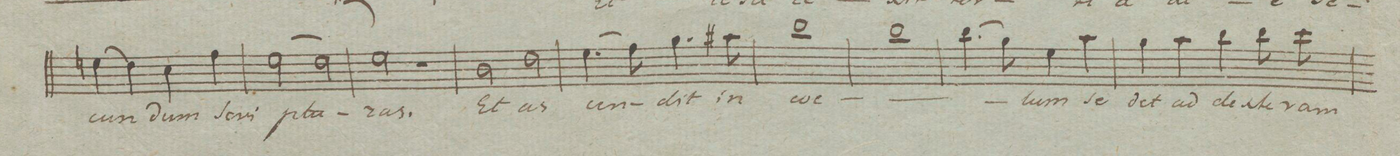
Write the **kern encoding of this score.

**kern	**text	**dynam
*I"Soprano Solo.	*	*
*clefC1	*	*
*k[]	*	*
*met(c|)	*	*
*M2/2	*	*
(4ccn\	-cun-	.
4b\)	.	.
4a\	-dum	.
4dd\	Scri-	.
=131	=131	=131
(2cc\	-ptu-	.
2b\)	.	.
=132	=132	=132
2cc\	-ras.	.
2r	.	.
=133	=133	=133
2g\	Et	.
2b\	as-	.
=134	=134	=134
1ryy	.	.
=135	=135	=135
(4.cc\	-cen-	.
8dd\)	.	.
4.ee\	-dit	.
8ff#X\	in	.
=136	=136	=136
1gg\	coe-	.
=137	=137	=137
1gg\	.	.
=138	=138	=138
(4.gg\	.	.
8ee\)	.	.
4cc\	-lum	.
4ff\	se-	.
=139	=139	=139
4ee\	-det	.
4ff\	ad	.
4gg\	de-	.
8gg\	-xte-	.
8aa\	-ram	.
=140	=140	=140
*-	*-	*-
